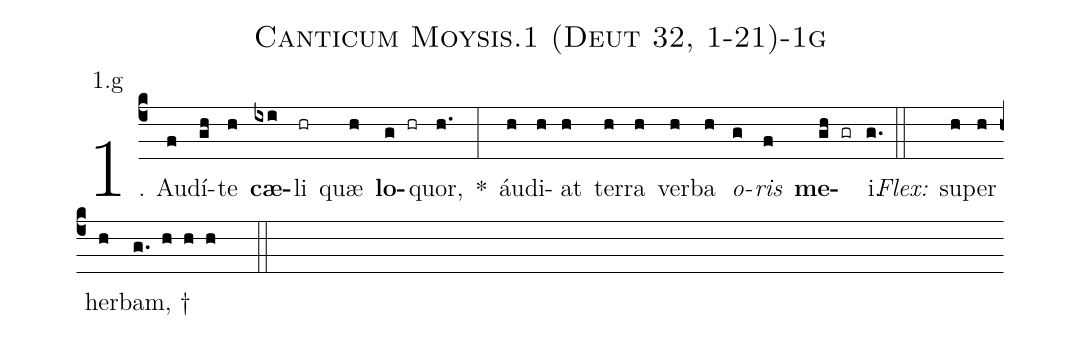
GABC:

name: Canticum Moysis.1 (Deut 32, 1-21)-1g;
annotation: 1.g;
%%
(c4)1. Au(f)dí(gh)te(h) <b>cæ</b>(ixi)li(hr) quæ(h) <b>lo</b>(g hr)quor,(h.) *(:) áu(h)di(h)at(h) ter(h)ra(h) ver(h)ba(h) <i>o</i>(g)<i>ris</i>(f) <b>me</b>(gh gr)i.(g.) (::)
<i>Flex:</i>()  su(h)per(h) her(h)bam, †(g. h h h  ::)
